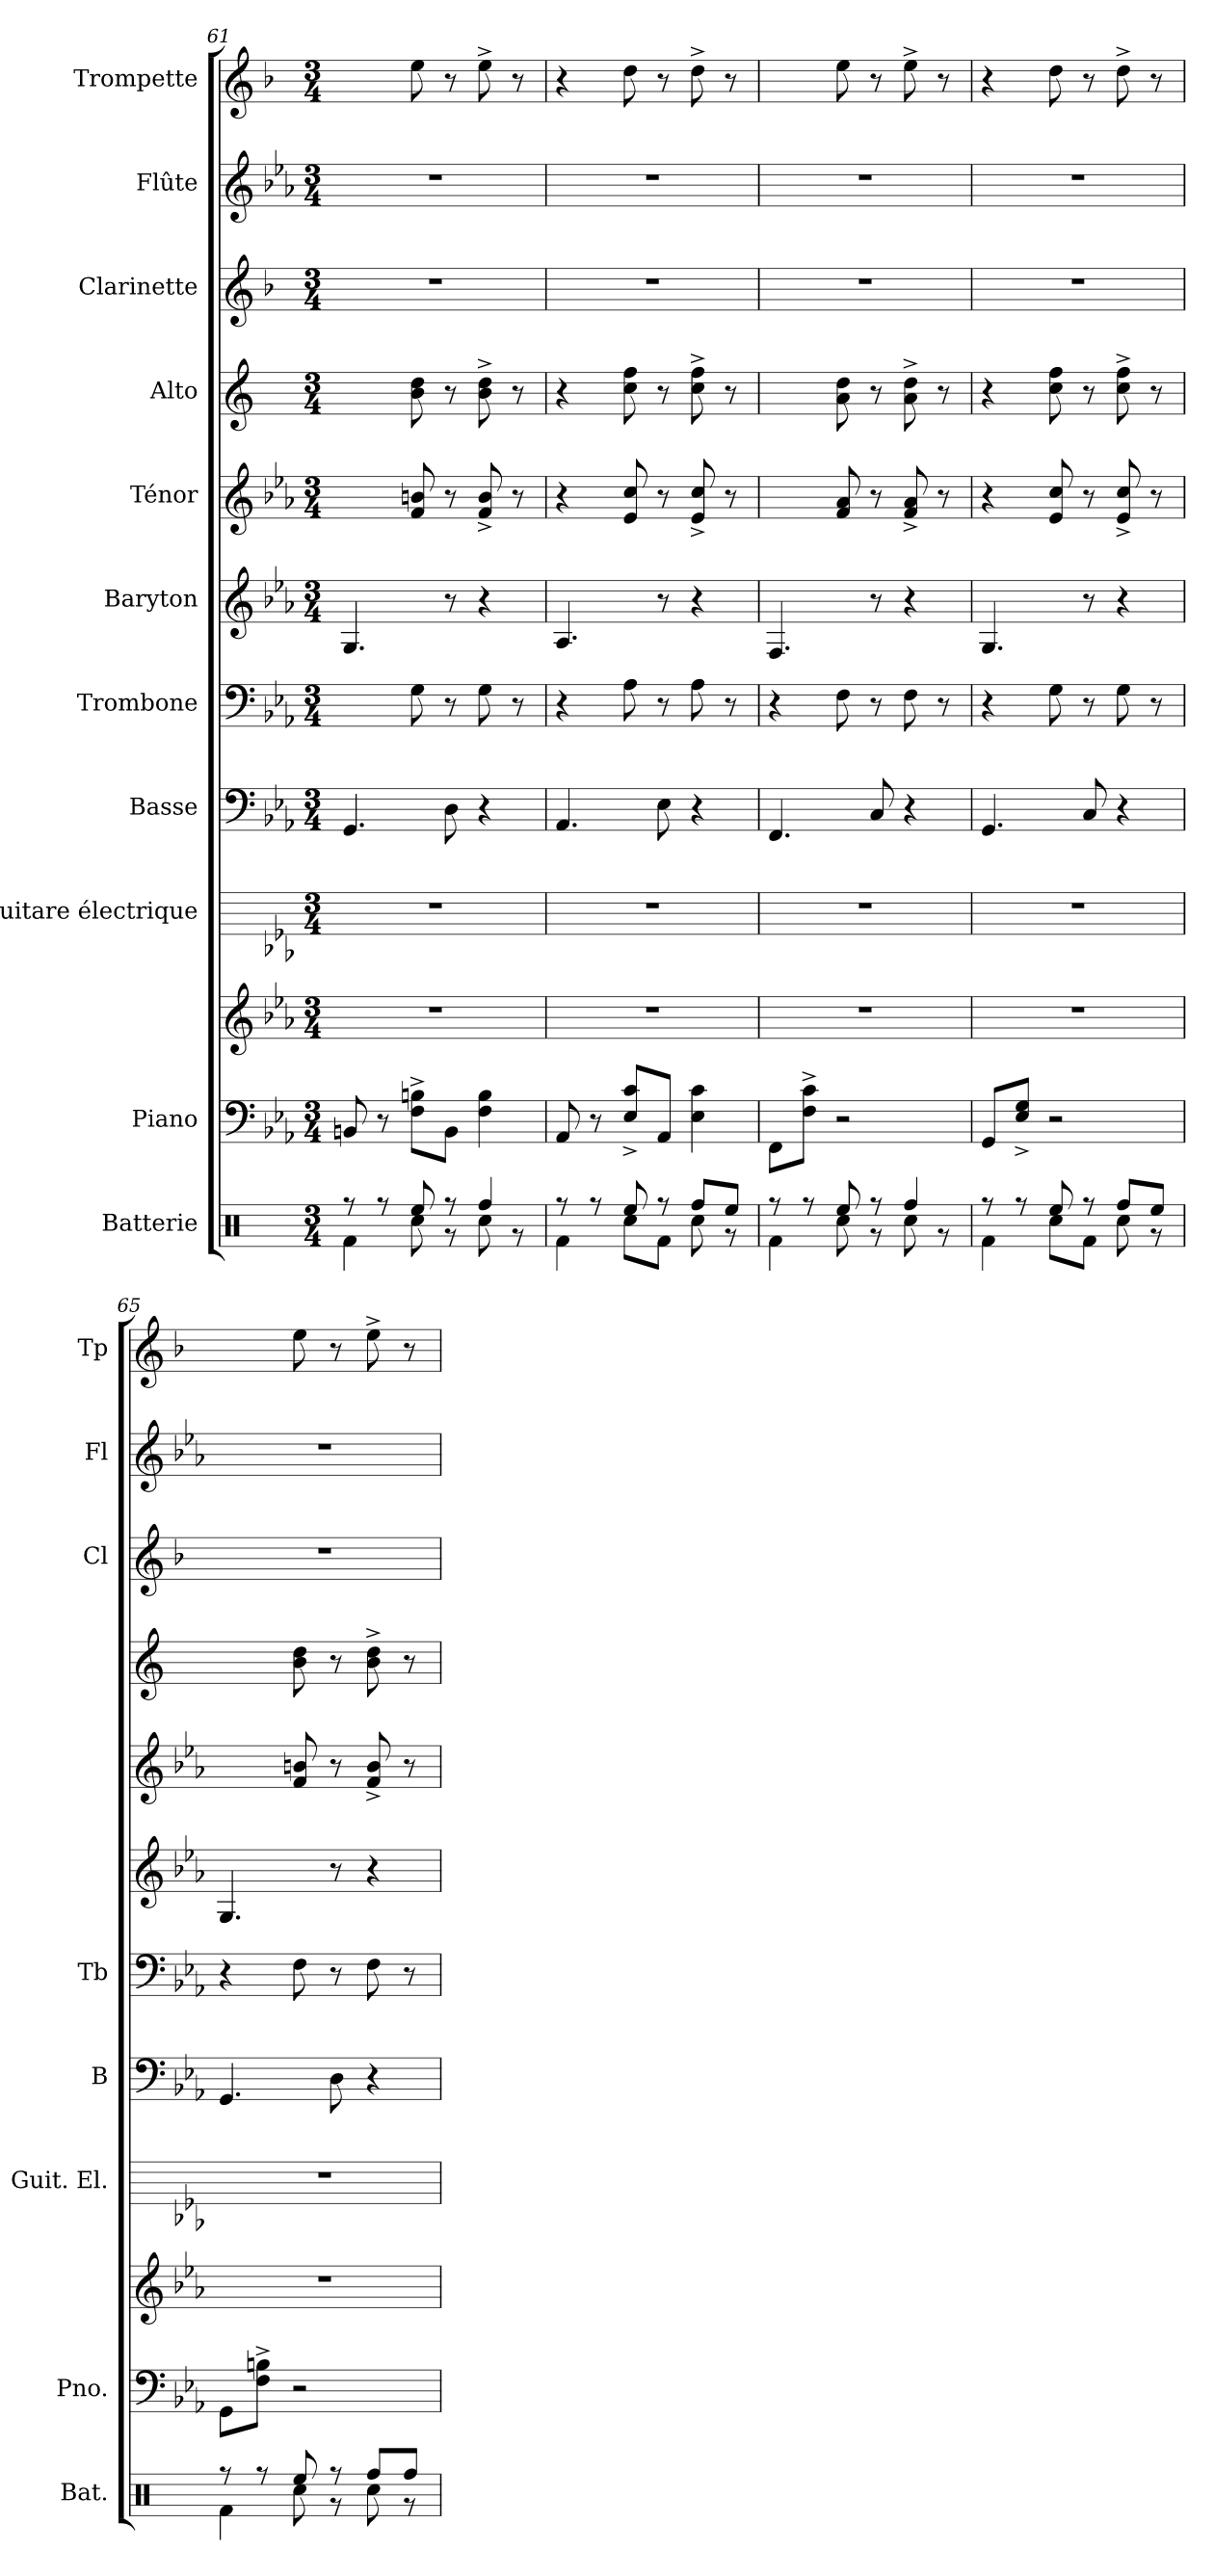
**kern	**kern	**kern	**kern	**kern	**kern	**kern	**kern	**kern	**kern	**kern	**kern
*part11	*part10	*part10	*part9	*part8	*part7	*part6	*part5	*part4	*part3	*part2	*part1
*staff12	*staff11	*staff10	*staff9	*staff8	*staff7	*staff6	*staff5	*staff4	*staff3	*staff2	*staff1
*I"Batterie	*I"Piano	*	*I"Guitare électrique	*I"Basse	*I"Trombone	*I"Baryton	*I"Ténor	*I"Alto	*I"Clarinette	*I"Flûte	*I"Trompette
*I'Bat.	*I'Pno.	*	*I'Guit. El.	*I'B	*I'Tb	*	*	*	*I'Cl	*I'Fl	*I'Tp
*clefX	*clefF4	*clefG2	*	*clefF4	*clefF4	*clefG2	*clefG2	*clefG2	*clefG2	*clefG2	*clefG2
*	*	*	*	*ITrd7c12	*	*ITrd12c21	*ITrd8c14	*ITrd5c9	*ITrd1c2	*	*ITrd1c2
*k[]	*k[b-e-a-]	*k[b-e-a-]	*k[b-e-a-]	*k[b-e-a-]	*k[b-e-a-]	*k[b-e-a-]	*k[b-e-a-]	*k[b-e-a-]	*k[b-e-a-]	*k[b-e-a-]	*k[b-e-a-]
*M3/4	*M3/4	*M3/4	*M3/4	*M3/4	*M3/4	*M3/4	*M3/4	*M3/4	*M3/4	*M3/4	*M3/4
=61	=61	=61	=61	=61	=61	=61	=61	=61	=61	=61	=61
*^	*	*	*	*	*	*	*	*	*	*	*
8r	4Rf\	8BBn/	2.r	2.r	4.GGG/	4ryy	4.GG/	4ryy	4ryy	2.r	2.r	4ryy
8r	.	8r	.	.	.	.	.	.	.	.	.	.
8Ree/	8Rcc\	8F^\ 8Bn^\L	.	.	.	8G\	.	8F/ 8Bn/	8d\ 8f\	.	.	8dd\
8r	8r	8BB\J	.	.	8DD\	8r	8r	8r	8r	.	.	8r
4Rff/	8Rcc\	4F\ 4B\	.	.	4r	8G\	4r	8F/^ 8B/^	8d\^ 8f\^	.	.	8dd^\
.	8r	.	.	.	.	8r	.	8r	8r	.	.	8r
=62	=62	=62	=62	=62	=62	=62	=62	=62	=62	=62	=62	=62
8r	4Rf\	8AA-/	2.r	2.r	4.AAA-/	4r	4.AA-/	4r	4r	2.r	2.r	4r
8r	.	8r	.	.	.	.	.	.	.	.	.	.
8Ree/	8Rcc\L	8E-^/ 8c^/L	.	.	.	8A-\	.	8E-/ 8c/	8e-\ 8a-\	.	.	8cc\
8r	8Rf\J	8AA-/J	.	.	8EE-\	8r	8r	8r	8r	.	.	8r
8Rff/L	8Rcc\	4E-\ 4c\	.	.	4r	8A-\	4r	8E-/^ 8c/^	8e-\^ 8a-\^	.	.	8cc^\
8Ree/J	8r	.	.	.	.	8r	.	8r	8r	.	.	8r
=63	=63	=63	=63	=63	=63	=63	=63	=63	=63	=63	=63	=63
8r	4Rf\	8FF\L	2.r	2.r	4.FFF/	4r	4.FF/	4ryy	4ryy	2.r	2.r	4ryy
8r	.	8F^\ 8c^\J	.	.	.	.	.	.	.	.	.	.
8Ree/	8Rcc\	2r	.	.	.	8F\	.	8F/ 8A-/	8c\ 8f\	.	.	8dd\
8r	8r	.	.	.	8CC/	8r	8r	8r	8r	.	.	8r
4Rff/	8Rcc\	.	.	.	4r	8F\	4r	8F/^ 8A-/^	8c\^ 8f\^	.	.	8dd^\
.	8r	.	.	.	.	8r	.	8r	8r	.	.	8r
=64	=64	=64	=64	=64	=64	=64	=64	=64	=64	=64	=64	=64
8r	4Rf\	8GG/L	2.r	2.r	4.GGG/	4r	4.GG/	4r	4r	2.r	2.r	4r
8r	.	8E-^/ 8G^/J	.	.	.	.	.	.	.	.	.	.
8Ree/	8Rcc\L	2r	.	.	.	8G\	.	8E-/ 8c/	8e-\ 8a-\	.	.	8cc\
8r	8Rf\J	.	.	.	8CC/	8r	8r	8r	8r	.	.	8r
8Rff/L	8Rcc\	.	.	.	4r	8G\	4r	8E-/^ 8c/^	8e-\^ 8a-\^	.	.	8cc^\
8Ree/J	8r	.	.	.	.	8r	.	8r	8r	.	.	8r
=65	=65	=65	=65	=65	=65	=65	=65	=65	=65	=65	=65	=65
8r	4Rf\	8GG\L	2.r	2.r	4.GGG/	4r	4.GG/	4ryy	4ryy	2.r	2.r	4ryy
8r	.	8F^\ 8Bn^\J	.	.	.	.	.	.	.	.	.	.
8Ree/	8Rcc\	2r	.	.	.	8F\	.	8F/ 8Bn/	8d\ 8f\	.	.	8dd\
8r	8r	.	.	.	8DD\	8r	8r	8r	8r	.	.	8r
8Rff/L	8Rcc\	.	.	.	4r	8F\	4r	8F/^ 8B/^	8d\^ 8f\^	.	.	8dd^\
8Rff/J	8r	.	.	.	.	8r	.	8r	8r	.	.	8r
*v	*v	*	*	*	*	*	*	*	*	*	*	*
=	=	=	=	=	=	=	=	=	=	=	=
*-	*-	*-	*-	*-	*-	*-	*-	*-	*-	*-	*-
